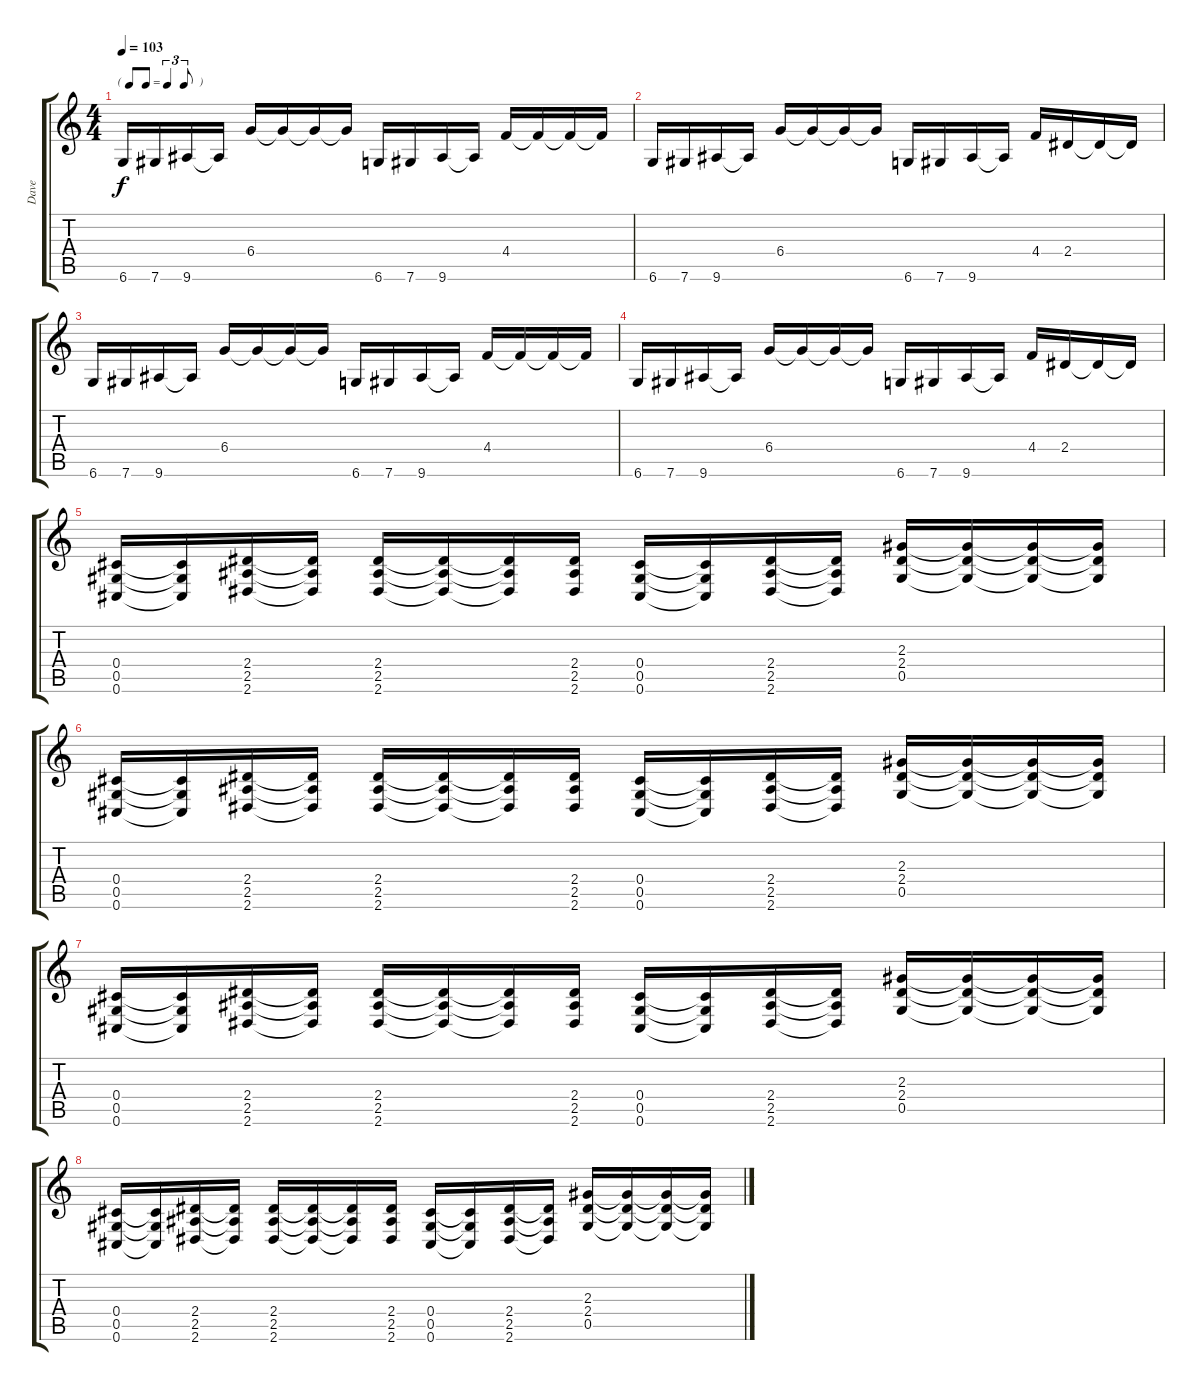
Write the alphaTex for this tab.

\track ("Dave" "Dave") {instrument distortionguitar}
\staff {score tabs}
\tuning (Eb4 Bb3 Gb3 Db3 Ab2 Db2) {hide}
\ts (4 4)
\tf triplet8th
\tempo 103
\clef g2
\ks c
6.6.16{dy f instrument electricguitarmuted} 7.6.16 9.6.16 9.6{t}.16 6.4.16{instrument distortionguitar} 6.4{t}.16 6.4{t}.16 6.4{t}.16 6.6.16{instrument electricguitarmuted} 7.6.16 9.6.16 9.6{t}.16 4.4.16{instrument distortionguitar} 4.4{t}.16 4.4{t}.16 4.4{t}.16 |
6.6.16{instrument electricguitarmuted} 7.6.16 9.6.16 9.6{t}.16 6.4.16{instrument distortionguitar} 6.4{t}.16 6.4{t}.16 6.4{t}.16 6.6.16{instrument electricguitarmuted} 7.6.16 9.6.16 9.6{t}.16 4.4.16{instrument distortionguitar} 2.4.16 2.4{t}.16 2.4{t}.16 |
6.6.16{instrument electricguitarmuted} 7.6.16 9.6.16 9.6{t}.16 6.4.16{instrument distortionguitar} 6.4{t}.16 6.4{t}.16 6.4{t}.16 6.6.16{instrument electricguitarmuted} 7.6.16 9.6.16 9.6{t}.16 4.4.16{instrument distortionguitar} 4.4{t}.16 4.4{t}.16 4.4{t}.16 |
6.6.16{instrument electricguitarmuted} 7.6.16 9.6.16 9.6{t}.16 6.4.16{instrument distortionguitar} 6.4{t}.16 6.4{t}.16 6.4{t}.16 6.6.16{instrument electricguitarmuted} 7.6.16 9.6.16 9.6{t}.16 4.4.16{instrument distortionguitar} 2.4.16 2.4{t}.16 2.4{t}.16 |
(0.4 0.5 0.6).16 (0.4{t} 0.5{t} 0.6{t}).16 (2.4 2.5 2.6).16 (2.4{t} 2.5{t} 2.6{t}).16 (2.4 2.5 2.6).16 (2.4{t} 2.5{t} 2.6{t}).16 (2.4{t} 2.5{t} 2.6{t}).16 (2.4 2.5 2.6).16 (0.4 0.5 0.6).16 (0.4{t} 0.5{t} 0.6{t}).16 (2.4 2.5 2.6).16 (2.4{t} 2.5{t} 2.6{t}).16 (2.3 2.4 0.5).16 (2.3{t} 2.4{t} 0.5{t}).16 (2.3{t} 2.4{t} 0.5{t}).16 (2.3{t} 2.4{t} 0.5{t}).16 |
(0.4 0.5 0.6).16 (0.4{t} 0.5{t} 0.6{t}).16 (2.4 2.5 2.6).16 (2.4{t} 2.5{t} 2.6{t}).16 (2.4 2.5 2.6).16 (2.4{t} 2.5{t} 2.6{t}).16 (2.4{t} 2.5{t} 2.6{t}).16 (2.4 2.5 2.6).16 (0.4 0.5 0.6).16 (0.4{t} 0.5{t} 0.6{t}).16 (2.4 2.5 2.6).16 (2.4{t} 2.5{t} 2.6{t}).16 (2.3 2.4 0.5).16 (2.3{t} 2.4{t} 0.5{t}).16 (2.3{t} 2.4{t} 0.5{t}).16 (2.3{t} 2.4{t} 0.5{t}).16 |
(0.4 0.5 0.6).16 (0.4{t} 0.5{t} 0.6{t}).16 (2.4 2.5 2.6).16 (2.4{t} 2.5{t} 2.6{t}).16 (2.4 2.5 2.6).16 (2.4{t} 2.5{t} 2.6{t}).16 (2.4{t} 2.5{t} 2.6{t}).16 (2.4 2.5 2.6).16 (0.4 0.5 0.6).16 (0.4{t} 0.5{t} 0.6{t}).16 (2.4 2.5 2.6).16 (2.4{t} 2.5{t} 2.6{t}).16 (2.3 2.4 0.5).16 (2.3{t} 2.4{t} 0.5{t}).16 (2.3{t} 2.4{t} 0.5{t}).16 (2.3{t} 2.4{t} 0.5{t}).16 |
(0.4 0.5 0.6).16 (0.4{t} 0.5{t} 0.6{t}).16 (2.4 2.5 2.6).16 (2.4{t} 2.5{t} 2.6{t}).16 (2.4 2.5 2.6).16 (2.4{t} 2.5{t} 2.6{t}).16 (2.4{t} 2.5{t} 2.6{t}).16 (2.4 2.5 2.6).16 (0.4 0.5 0.6).16 (0.4{t} 0.5{t} 0.6{t}).16 (2.4 2.5 2.6).16 (2.4{t} 2.5{t} 2.6{t}).16 (2.3 2.4 0.5).16 (2.3{t} 2.4{t} 0.5{t}).16 (2.3{t} 2.4{t} 0.5{t}).16 (2.3{t} 2.4{t} 0.5{t}).16
